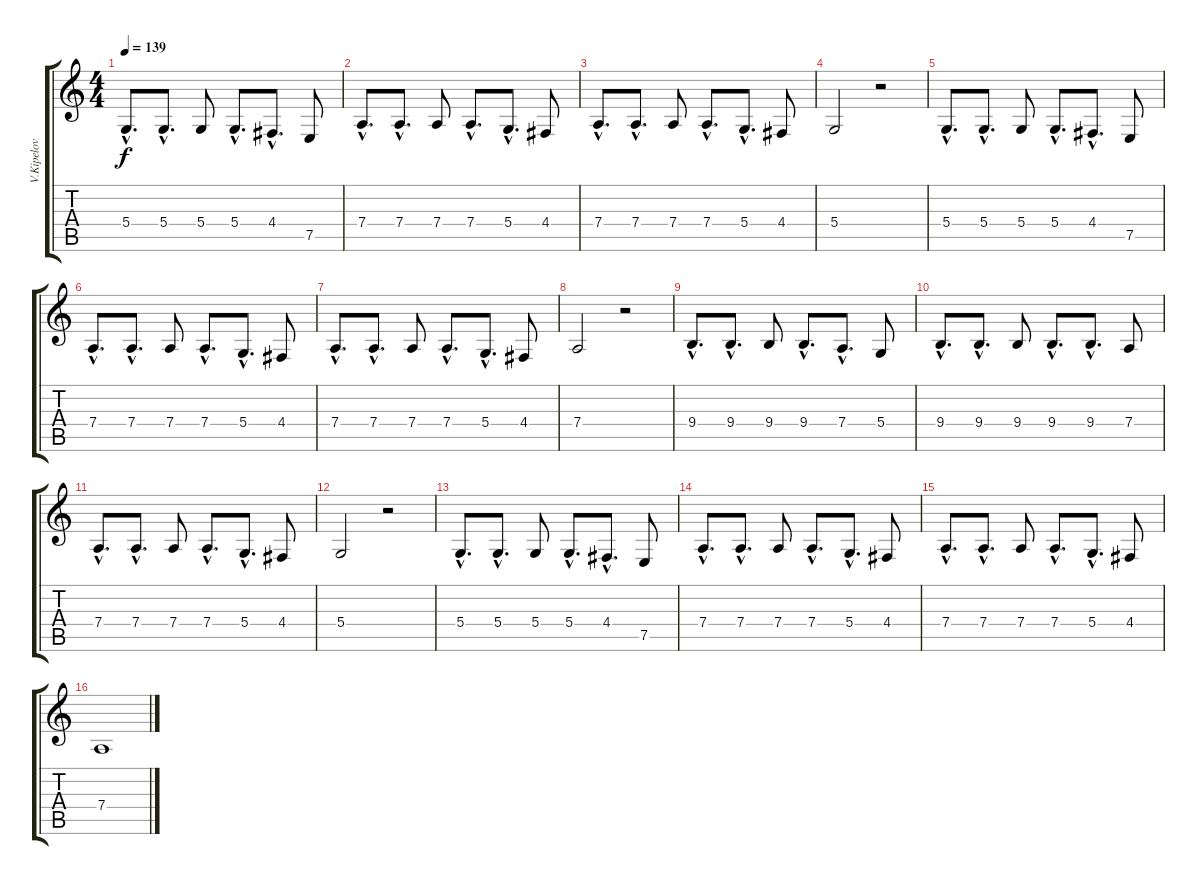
\track ("V.Kipelov" "V.Kipelov") {instrument viola}
\staff {score tabs}
\tuning (E4 B3 G3 D3 A2 E2) {hide}
\ts (4 4)
\tempo 139
\clef g2
\ks c
5.4{hac}.8{d dy f} 5.4{hac}.8{d} 5.4.8 5.4{hac}.8{d} 4.4{hac}.8{d} 7.5.8 |
7.4{hac}.8{d} 7.4{hac}.8{d} 7.4.8 7.4{hac}.8{d} 5.4{hac}.8{d} 4.4.8 |
7.4{hac}.8{d} 7.4{hac}.8{d} 7.4.8 7.4{hac}.8{d} 5.4{hac}.8{d} 4.4.8 |
5.4.2 r.2 |
5.4{hac}.8{d} 5.4{hac}.8{d} 5.4.8 5.4{hac}.8{d} 4.4{hac}.8{d} 7.5.8 |
7.4{hac}.8{d} 7.4{hac}.8{d} 7.4.8 7.4{hac}.8{d} 5.4{hac}.8{d} 4.4.8 |
7.4{hac}.8{d} 7.4{hac}.8{d} 7.4.8 7.4{hac}.8{d} 5.4{hac}.8{d} 4.4.8 |
7.4.2 r.2 |
9.4{hac}.8{d} 9.4{hac}.8{d} 9.4.8 9.4{hac}.8{d} 7.4{hac}.8{d} 5.4.8 |
9.4{hac}.8{d} 9.4{hac}.8{d} 9.4.8 9.4{hac}.8{d} 9.4{hac}.8{d} 7.4.8 |
7.4{hac}.8{d} 7.4{hac}.8{d} 7.4.8 7.4{hac}.8{d} 5.4{hac}.8{d} 4.4.8 |
5.4.2 r.2 |
5.4{hac}.8{d} 5.4{hac}.8{d} 5.4.8 5.4{hac}.8{d} 4.4{hac}.8{d} 7.5.8 |
7.4{hac}.8{d} 7.4{hac}.8{d} 7.4.8 7.4{hac}.8{d} 5.4{hac}.8{d} 4.4.8 |
7.4{hac}.8{d} 7.4{hac}.8{d} 7.4.8 7.4{hac}.8{d} 5.4{hac}.8{d} 4.4.8 |
7.4.1
